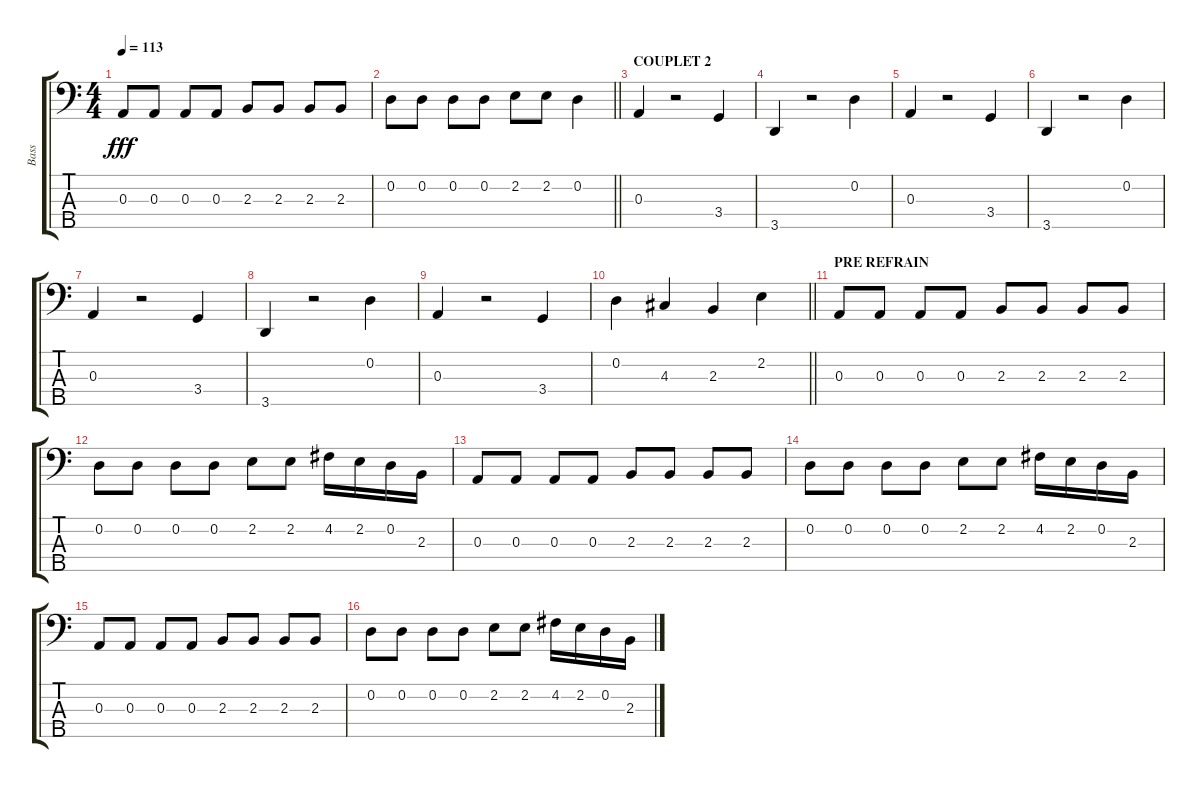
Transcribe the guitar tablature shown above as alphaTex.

\track ("Bass" "Bass") {instrument electricbassfinger}
\staff {score tabs}
\tuning (G2 D2 A1 E1 B0) {hide}
\ts (4 4)
\tempo 113
\clef f4
\ks c
0.3.8{dy fff} 0.3.8 0.3.8 0.3.8 2.3.8 2.3.8 2.3.8 2.3.8 |
\barLineRight lightlight
0.2.8 0.2.8 0.2.8 0.2.8 2.2.8 2.2.8 0.2.4 |
\section ("" "COUPLET 2")
0.3.4 r.2 3.4.4 |
3.5.4 r.2 0.2.4 |
0.3.4 r.2 3.4.4 |
3.5.4 r.2 0.2.4 |
0.3.4 r.2 3.4.4 |
3.5.4 r.2 0.2.4 |
0.3.4 r.2 3.4.4 |
\barLineRight lightlight
0.2.4 4.3.4 2.3.4 2.2.4 |
\section ("" "PRE REFRAIN")
0.3.8 0.3.8 0.3.8 0.3.8 2.3.8 2.3.8 2.3.8 2.3.8 |
0.2.8 0.2.8 0.2.8 0.2.8 2.2.8 2.2.8 4.2.16 2.2.16 0.2.16 2.3.16 |
0.3.8 0.3.8 0.3.8 0.3.8 2.3.8 2.3.8 2.3.8 2.3.8 |
0.2.8 0.2.8 0.2.8 0.2.8 2.2.8 2.2.8 4.2.16 2.2.16 0.2.16 2.3.16 |
0.3.8 0.3.8 0.3.8 0.3.8 2.3.8 2.3.8 2.3.8 2.3.8 |
0.2.8 0.2.8 0.2.8 0.2.8 2.2.8 2.2.8 4.2.16 2.2.16 0.2.16 2.3.16
